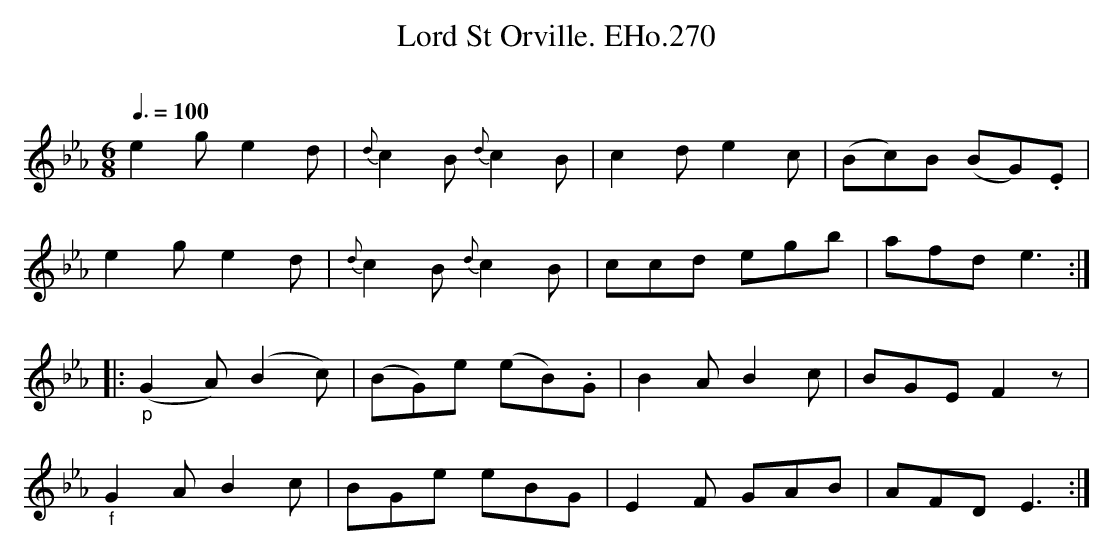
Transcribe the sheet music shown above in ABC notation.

X:1
T:Lord St Orville. EHo.270
M:6/8
L:1/8
Q:3/8=100
O:
K:Eb
e2g e2d | {d}c2B {d}c2B | c2d e2c | (Bc)B (BG).E |
e2g e2d | {d}c2B {d}c2B | ccd egb | afd e3 :|
|: "_p"(G2A) (B2c) | (BG)e (eB).G | B2A B2c | BGE F2z|
"_f"G2A B2c | BGe eBG | E2F GAB | AFD E3 :|
